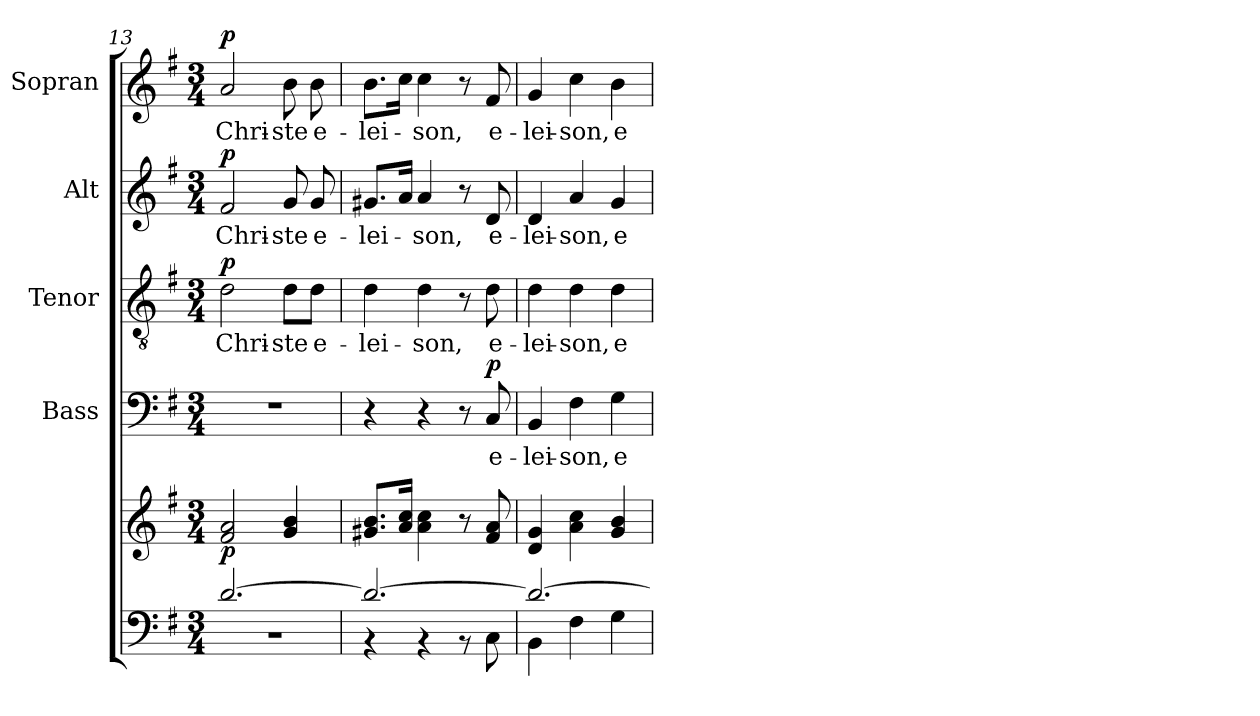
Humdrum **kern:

**kern	**kern	**dynam	**kern	**text	**dynam	**kern	**text	**dynam	**kern	**text	**dynam	**kern	**text	**dynam
*part5	*part5	*part5	*part4	*part4	*part4	*part3	*part3	*part3	*part2	*part2	*part2	*part1	*part1	*part1
*staff6	*staff5	*staff5/6	*staff4	*staff4	*staff4	*staff3	*staff3	*staff3	*staff2	*staff2	*staff2	*staff1	*staff1	*staff1
*	*	*	*I"Bass	*	*	*I"Tenor	*	*	*I"Alt	*	*	*I"Sopran	*	*
*	*	*	*I'B.	*	*	*I'T.	*	*	*I'A.	*	*	*I'S.	*	*
*clefF4	*clefG2	*	*clefF4	*	*	*clefGv2	*	*	*clefG2	*	*	*clefG2	*	*
*k[f#]	*k[f#]	*	*k[f#]	*	*	*k[f#]	*	*	*k[f#]	*	*	*k[f#]	*	*
*G:	*G:	*	*G:	*	*	*G:	*	*	*G:	*	*	*G:	*	*
*M3/4	*M3/4	*	*M3/4	*	*	*M3/4	*	*	*M3/4	*	*	*M3/4	*	*
=13	=13	=13	=13	=13	=13	=13	=13	=13	=13	=13	=13	=13	=13	=13
*^	*	*	*	*	*	*	*	*	*	*	*	*	*	*
!	!LO:N:vis=1	!	!LO:DY:b	!	!	!	!	!LO:LY:b	!LO:DY:a	!	!LO:LY:b	!LO:DY:a	!	!LO:LY:b	!LO:DY:a
[>2.d/	2.r	2f#/ 2a/	p	2.r	.	.	2d\	Chri-	p	2f#/	Chri-	p	2a/	Chri-	p
!	!	!	!	!	!	!	!	!LO:LY:b	!	!	!LO:LY:b	!	!	!LO:LY:b	!
.	.	4g/ 4b/	.	.	.	.	8d\L	-ste	.	8g/	-ste	.	8b\	-ste	.
!	!	!	!	!	!	!	!	!LO:LY:b	!	!	!LO:LY:b	!	!	!LO:LY:b	!
.	.	.	.	.	.	.	8d\J	e-	.	8g/	e-	.	8b\	e-	.
!!LO:PB:g=z
=14	=14	=14	=14	=14	=14	=14	=14	=14	=14	=14	=14	=14	=14	=14	=14
!	!	!	!	!	!	!	!	!LO:LY:b	!	!	!LO:LY:b	!	!	!LO:LY:b	!
2.d/_	4r	8.g#X/ 8.b/L	.	4r	.	.	4d\	-lei-	.	8.g#X/L	-lei-	.	8.b\L	-lei-	.
.	.	16a/ 16cc/Jk	.	.	.	.	.	.	.	16a/Jk	.	.	16cc\Jk	.	.
!	!	!	!	!	!	!	!	!LO:LY:b	!	!	!LO:LY:b	!	!	!LO:LY:b	!
.	4r	4a\ 4cc\	.	4r	.	.	4d\	-son,	.	4a/	-son,	.	4cc\	-son,	.
.	8r	8r	.	8r	.	.	8r	.	.	8r	.	.	8r	.	.
!	!	!	!	!	!LO:LY:b	!LO:DY:a	!	!LO:LY:b	!	!	!LO:LY:b	!	!	!LO:LY:b	!
.	8C\	8f#/ 8a/	.	8C/	e-	p	8d\	e-	.	8d/	e-	.	8f#/	e-	.
=15	=15	=15	=15	=15	=15	=15	=15	=15	=15	=15	=15	=15	=15	=15	=15
!	!	!	!	!	!LO:LY:b	!	!	!LO:LY:b	!	!	!LO:LY:b	!	!	!LO:LY:b	!
2.d/_	4BB\	4d/ 4g/	.	4BB/	-lei-	.	4d\	-lei-	.	4d/	-lei-	.	4g/	-lei-	.
!	!	!	!	!	!LO:LY:b	!	!	!LO:LY:b	!	!	!LO:LY:b	!	!	!LO:LY:b	!
.	4F#\	4a\ 4cc\	.	4F#\	-son,	.	4d\	-son,	.	4a/	-son,	.	4cc\	-son,	.
!	!	!	!	!	!LO:LY:b	!	!	!LO:LY:b	!	!	!LO:LY:b	!	!	!LO:LY:b	!
.	4G\	4g/ 4b/	.	4G\	e-	.	4d\	e-	.	4g/	e-	.	4b\	e-	.
*v	*v	*	*	*	*	*	*	*	*	*	*	*	*	*	*
=	=	=	=	=	=	=	=	=	=	=	=	=	=	=
*-	*-	*-	*-	*-	*-	*-	*-	*-	*-	*-	*-	*-	*-	*-
